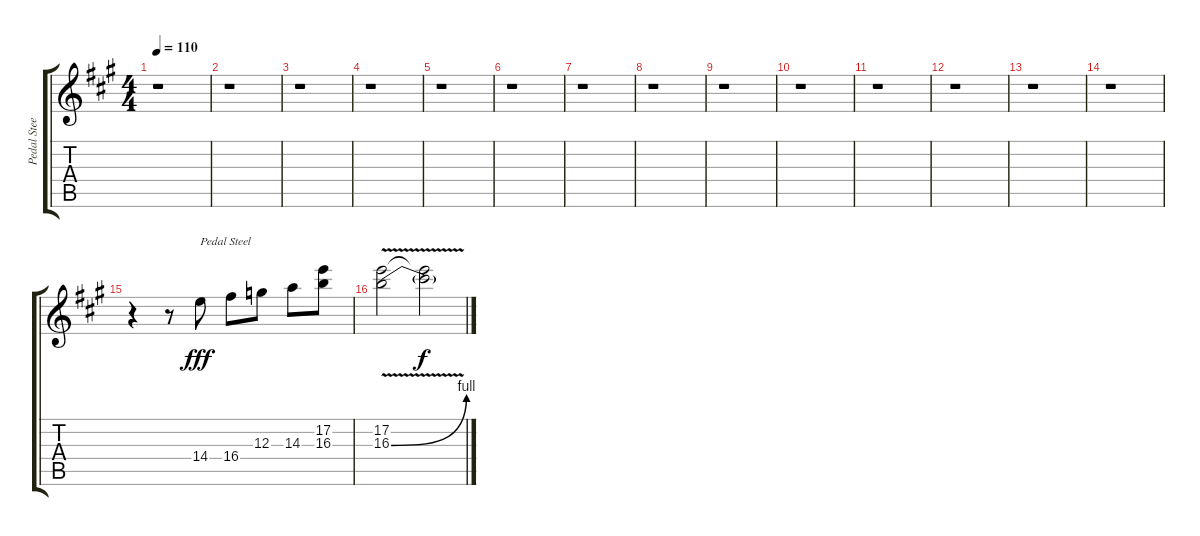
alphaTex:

\track ("Pedal Steel and Piano" "Pedal Stee") {instrument electricguitarjazz}
\staff {score tabs}
\tuning (E4 B3 G3 D3 A2 E2) {hide}
\ts (4 4)
\tempo 110
\clef g2
\ks a
r.1{dy f} |
r.1 |
r.1 |
r.1 |
r.1 |
r.1 |
r.1 |
r.1 |
r.1 |
r.1 |
r.1 |
r.1 |
r.1 |
r.1 |
r.4 r.8 14.4.8{txt "Pedal Steel" dy fff volume 10 balance 5 instrument electricguitarjazz} 16.4.8 12.3.8 14.3.8 (17.2 16.3).8 |
(17.2{v} 16.3{be (bend 0 0 60 4) v}).2 (17.2{t} 16.3{t}).2{dy f}
